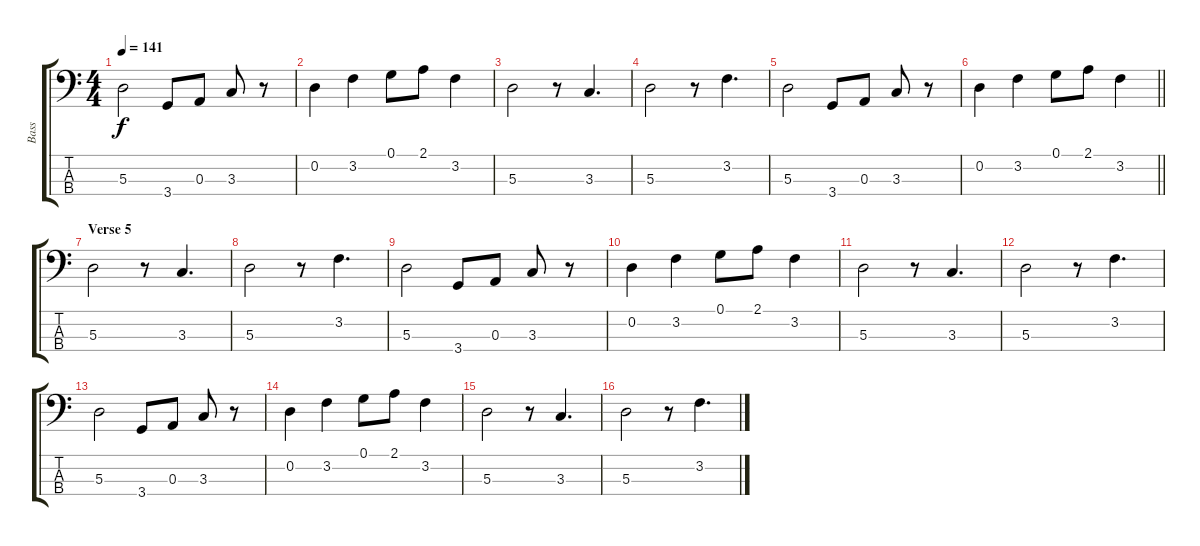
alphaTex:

\track ("Bass" "Bass") {instrument electricbassfinger}
\staff {score tabs}
\tuning (G2 D2 A1 E1) {hide}
\ts (4 4)
\tempo 141
\clef f4
\ks c
5.3.2{dy f} 3.4.8 0.3.8 3.3.8 r.8 |
0.2.4 3.2.4 0.1.8 2.1.8 3.2.4 |
5.3.2 r.8 3.3.4{d} |
5.3.2 r.8 3.2.4{d} |
5.3.2 3.4.8 0.3.8 3.3.8 r.8 |
\barLineRight lightlight
0.2.4 3.2.4 0.1.8 2.1.8 3.2.4 |
\section ("" "Verse 5")
5.3.2 r.8 3.3.4{d} |
5.3.2 r.8 3.2.4{d} |
5.3.2 3.4.8 0.3.8 3.3.8 r.8 |
0.2.4 3.2.4 0.1.8 2.1.8 3.2.4 |
5.3.2 r.8 3.3.4{d} |
5.3.2 r.8 3.2.4{d} |
5.3.2 3.4.8 0.3.8 3.3.8 r.8 |
0.2.4 3.2.4 0.1.8 2.1.8 3.2.4 |
5.3.2 r.8 3.3.4{d} |
5.3.2 r.8 3.2.4{d}
